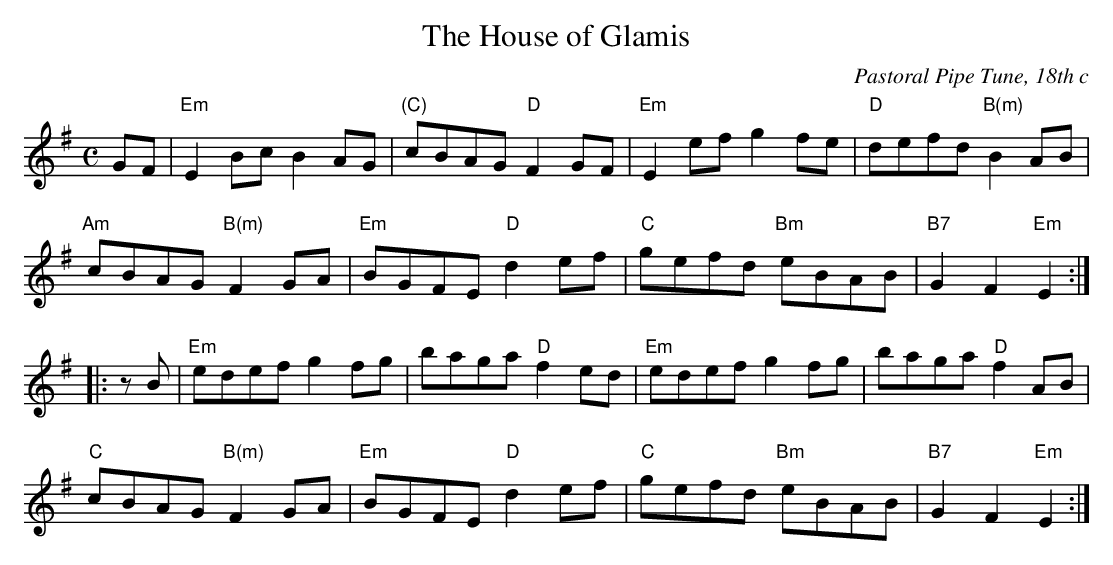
X:1
T: The House of Glamis
O: Pastoral Pipe Tune, 18th c
M: C
L: 1/8
K:Em
GF \
| "Em"E2Bc B2AG | "(C)"cBAG "D"F2GF | "Em"E2ef g2fe | "D"defd "B(m)"B2AB |
"Am"cBAG "B(m)"F2GA | "Em"BGFE "D"d2ef | "C"gefd "Bm"eBAB | "B7"G2F2 "Em"E2 :|
|: zB | "Em"edef g2fg | baga "D"f2ed |"Em"edef g2fg | baga "D"f2 AB |
"C"cBAG "B(m)"F2GA | "Em"BGFE "D"d2ef | "C"gefd "Bm"eBAB | "B7"G2F2 "Em"E2 :|
